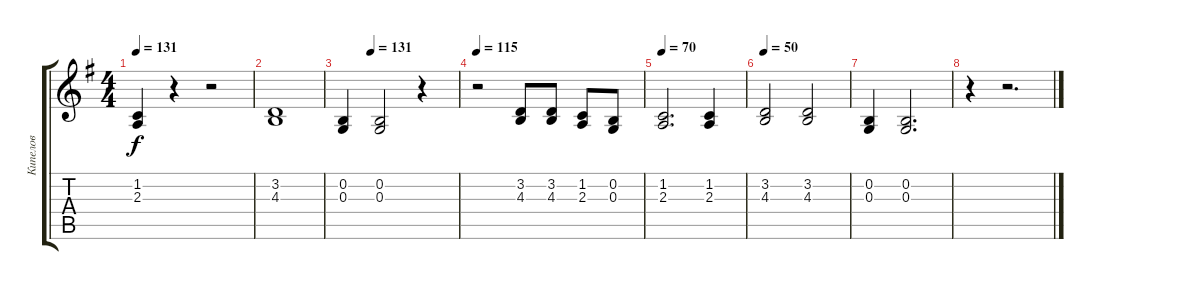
\track ("Кипелов" "Кипелов") {instrument violin}
\staff {score tabs}
\tuning (E4 B3 G3 D3 A2 E2) {hide}
\ts (4 4)
\tempo 131
\clef g2
\ks g
(1.2 2.3).4{dy f} r.4 r.2 |
(3.2 4.3).1 |
\tempo (131 0.25)
(0.2 0.3).4 (0.2 0.3).2 r.4 |
\tempo 115
r.2 (3.2 4.3).8 (3.2 4.3).8 (1.2 2.3).8 (0.2 0.3).8 |
\tempo 70
(1.2 2.3).2{d} (1.2 2.3).4 |
\tempo 50
(3.2 4.3).2 (3.2 4.3).2 |
(0.2 0.3).4 (0.2 0.3).2{d} |
r.4 r.2{d}
